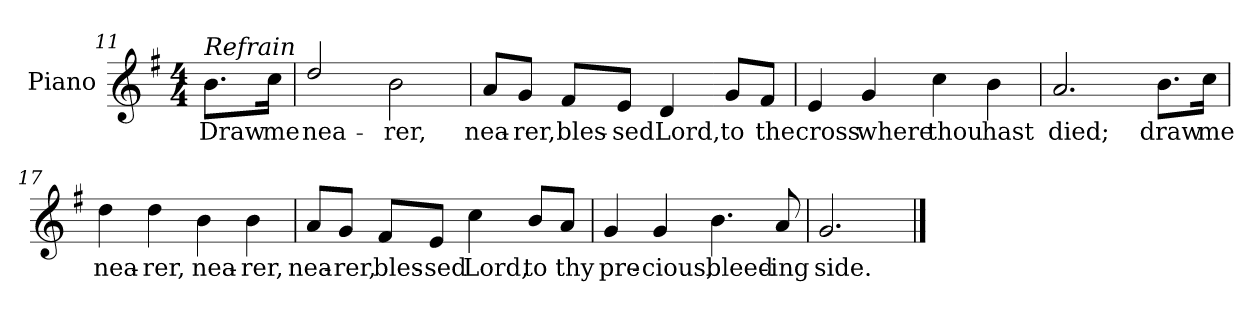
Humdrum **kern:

**kern	**text
*part1	*part1
*staff1	*staff1
*I"Piano	*
*I'Pno.	*
*clefG2	*
*k[f#]	*
*G:	*
*M4/4	*
=11	=11
!LO:TX:a:i:t=Refrain	!
!	!LO:LY:b:color=#000000
8.bi\L	Draw
!	!LO:LY:b:color=#000000
16cci\Jk	me
=12	=12
!	!LO:LY:b:color=#000000
2ddi/	nea-
!	!LO:LY:b:color=#000000
2bi\	-rer,
!!LO:LB:g=z
=13	=13
!	!LO:LY:b:color=#000000
8ai/L	nea-
!	!LO:LY:b:color=#000000
8gi/J	-rer,
!	!LO:LY:b:color=#000000
8f#i/L	bles-
!	!LO:LY:b:color=#000000
8ei/J	-sed
!	!LO:LY:b:color=#000000
4di/	Lord,
=14-	=14-
!	!LO:LY:b:color=#000000
8gi/L	to
!	!LO:LY:b:color=#000000
8f#i/J	the
=15	=15
!	!LO:LY:b:color=#000000
4ei/	cross
!	!LO:LY:b:color=#000000
4gi/	where
!	!LO:LY:b:color=#000000
4cci\	thou
!	!LO:LY:b:color=#000000
4bi\	hast
=16	=16
!	!LO:LY:b:color=#000000
2.ai/	died;
!	!LO:LY:b:color=#000000
8.bi\L	draw
!	!LO:LY:b:color=#000000
16cci\Jk	me
!!LO:LB:g=z
=17	=17
!	!LO:LY:b:color=#000000
4ddi\	nea-
!	!LO:LY:b:color=#000000
4ddi\	-rer,
!	!LO:LY:b:color=#000000
4bi\	nea-
!	!LO:LY:b:color=#000000
4bi\	-rer,
=18	=18
!	!LO:LY:b:color=#000000
8ai/L	nea-
!	!LO:LY:b:color=#000000
8gi/J	-rer,
!	!LO:LY:b:color=#000000
8f#i/L	bles-
!	!LO:LY:b:color=#000000
8ei/J	-sed
!	!LO:LY:b:color=#000000
4cci\	Lord,
!	!LO:LY:b:color=#000000
8bi/L	to
!	!LO:LY:b:color=#000000
8ai/J	thy
!!LO:LB:g=z
=19	=19
!	!LO:LY:b:color=#000000
4gi/	pre-
!	!LO:LY:b:color=#000000
4gi/	-cious,
!	!LO:LY:b:color=#000000
4.bi\	bleed-
!	!LO:LY:b:color=#000000
8ai/	-ing
=20	=20
!	!LO:LY:b:color=#000000
2.gi/	side.
==	==
*-	*-
